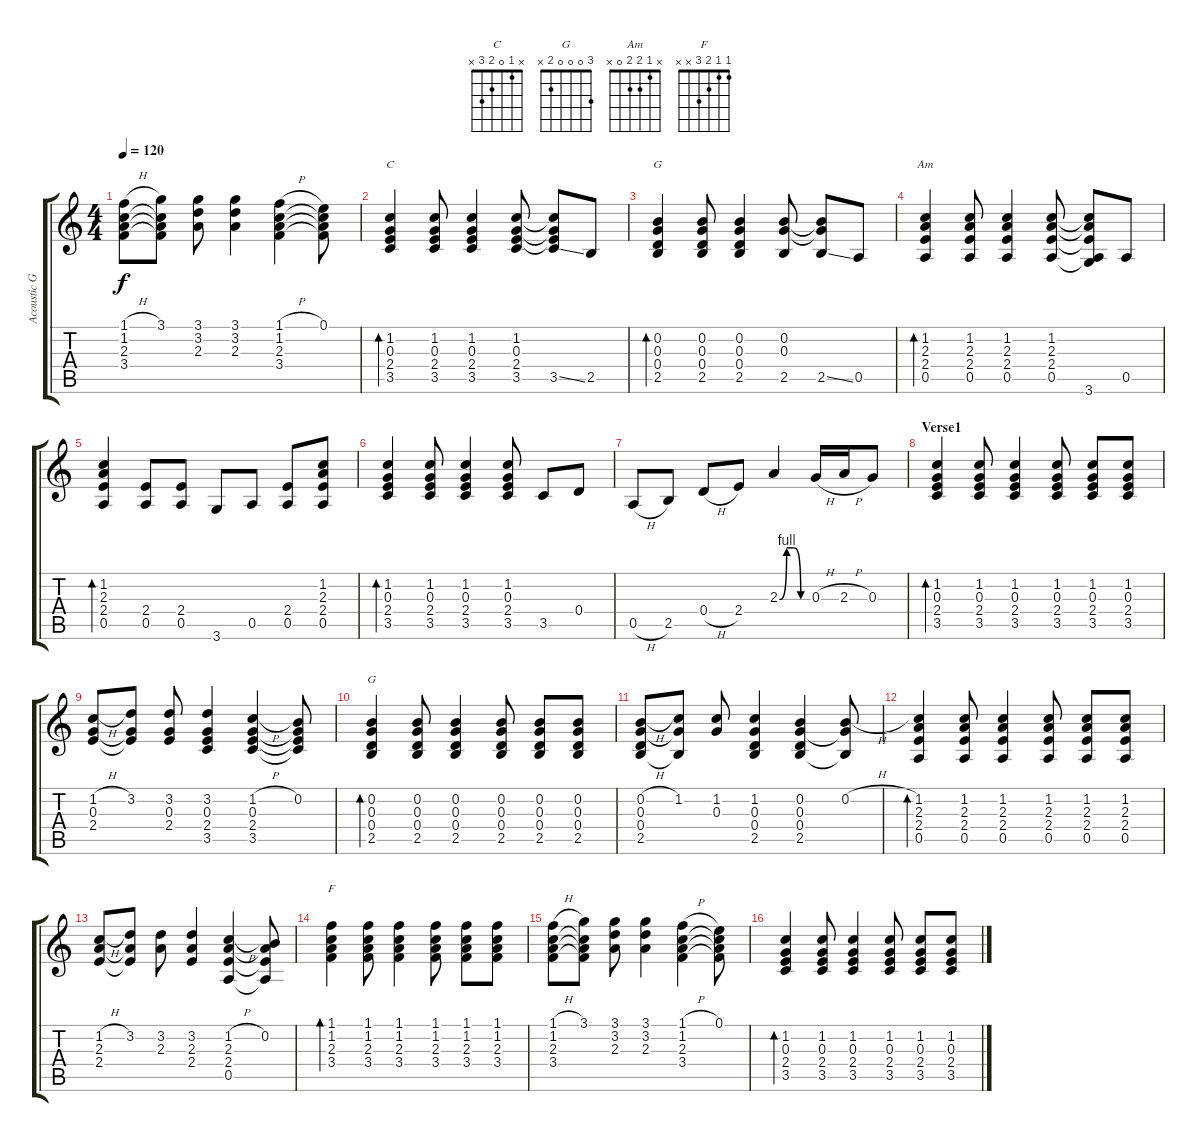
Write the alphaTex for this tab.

\track ("Acoustic Guitar 2" "Acoustic G") {instrument acousticguitarsteel}
\staff {score tabs}
\tuning (E4 B3 G3 D3 A2 E2) {hide}
\chord ("C" x 1 0 2 3 x)
\chord ("G" x 0 0 x 2 x)
\chord ("Am" x 1 2 2 0 x)
\chord ("G" 3 0 0 0 2 x)
\chord ("F" 1 1 2 3 x x)
\ts (4 4)
\tempo 120
\clef g2
\ks c
(1.1{h} 1.2 2.3 3.4).8{dy f} (3.1 1.2{t} 2.3{t} 3.4{t}).8 (3.1 3.2 2.3).8 (3.1 3.2 2.3).4 (1.1{h} 1.2 2.3 3.4).4 (0.1 1.2{t} 2.3{t} 3.4{t}).8 |
(1.2 0.3 2.4 3.5).4{bd 120 ch "C"} (1.2 0.3 2.4 3.5).8 (1.2 0.3 2.4 3.5).4 (1.2 0.3 2.4 3.5).8 (1.2{t} 0.3{t} 2.4{t} 3.5{ss}).8 2.5.8 |
(0.2 0.3 0.4 2.5).4{bd 120 ch "G"} (0.2 0.3 0.4 2.5).8 (0.2 0.3 0.4 2.5).4 (0.2 0.3 2.5).8 (0.2{t} 0.3{t} 2.5{ss}).8 0.5.8 |
(1.2 2.3 2.4 0.5).4{bd 120 ch "Am"} (1.2 2.3 2.4 0.5).8 (1.2 2.3 2.4 0.5).4 (1.2 2.3 2.4 0.5).8 (1.2{t} 2.3{t} 2.4{t} 0.5{t} 3.6).8 0.5.8 |
(1.2 2.3 2.4 0.5).4{bd 120} (2.4 0.5).8 (2.4 0.5).8 3.6.8 0.5.8 (2.4 0.5).8 (1.2 2.3 2.4 0.5).8 |
(1.2 0.3 2.4 3.5).4{bd 120} (1.2 0.3 2.4 3.5).8 (1.2 0.3 2.4 3.5).4 (1.2 0.3 2.4 3.5).8 3.5.8 0.4.8 |
0.5{h}.8 2.5.8 0.4{h}.8 2.4.8 2.3{be (custom 0 0 15 4 30 4 45 0 60 0)}.4 0.3{h}.16 2.3{h}.16 0.3.8 |
\section ("" "Verse1")
(1.2 0.3 2.4 3.5).4{bd 120} (1.2 0.3 2.4 3.5).8 (1.2 0.3 2.4 3.5).4 (1.2 0.3 2.4 3.5).8 (1.2 0.3 2.4 3.5).8 (1.2 0.3 2.4 3.5).8 |
(1.2{h} 0.3 2.4).8 (3.2 0.3{t} 2.4{t}).8 (3.2 0.3 2.4).8 (3.2 0.3 2.4 3.5).4 (1.2{h} 0.3 2.4 3.5).4 (0.2 0.3{t} 2.4{t} 3.5{t}).8 |
(0.2 0.3 0.4 2.5).4{bd 120 ch "G"} (0.2 0.3 0.4 2.5).8 (0.2 0.3 0.4 2.5).4 (0.2 0.3 0.4 2.5).8 (0.2 0.3 0.4 2.5).8 (0.2 0.3 0.4 2.5).8 |
(0.2{h} 0.3 0.4 2.5).8 (1.2 0.3{t} 2.5{t}).8 (1.2 0.3).8 (1.2 0.3 0.4 2.5).4 (0.2 0.3 0.4 2.5).4 (0.2{h} 0.3{t} 2.5{t}).8 |
(1.2 2.3 2.4 0.5).4{bd 120} (1.2 2.3 2.4 0.5).8 (1.2 2.3 2.4 0.5).4 (1.2 2.3 2.4 0.5).8 (1.2 2.3 2.4 0.5).8 (1.2 2.3 2.4 0.5).8 |
(1.2{h} 2.3 2.4).8 (3.2 2.3{t} 2.4{t}).8 (3.2 2.3).8 (3.2 2.3 2.4).4 (1.2{h} 2.3 2.4 0.5).4 (0.2 2.3{t} 2.4{t} 0.5{t}).8 |
(1.1 1.2 2.3 3.4).4{bd 120 ch "F"} (1.1 1.2 2.3 3.4).8 (1.1 1.2 2.3 3.4).4 (1.1 1.2 2.3 3.4).8 (1.1 1.2 2.3 3.4).8 (1.1 1.2 2.3 3.4).8 |
(1.1{h} 1.2 2.3 3.4).8 (3.1 1.2{t} 2.3{t} 3.4{t}).8 (3.1 3.2 2.3).8 (3.1 3.2 2.3).4 (1.1{h} 1.2 2.3 3.4).4 (0.1 1.2{t} 2.3{t} 3.4{t}).8 |
(1.2 0.3 2.4 3.5).4{bd 120} (1.2 0.3 2.4 3.5).8 (1.2 0.3 2.4 3.5).4 (1.2 0.3 2.4 3.5).8 (1.2 0.3 2.4 3.5).8 (1.2 0.3 2.4 3.5).8
